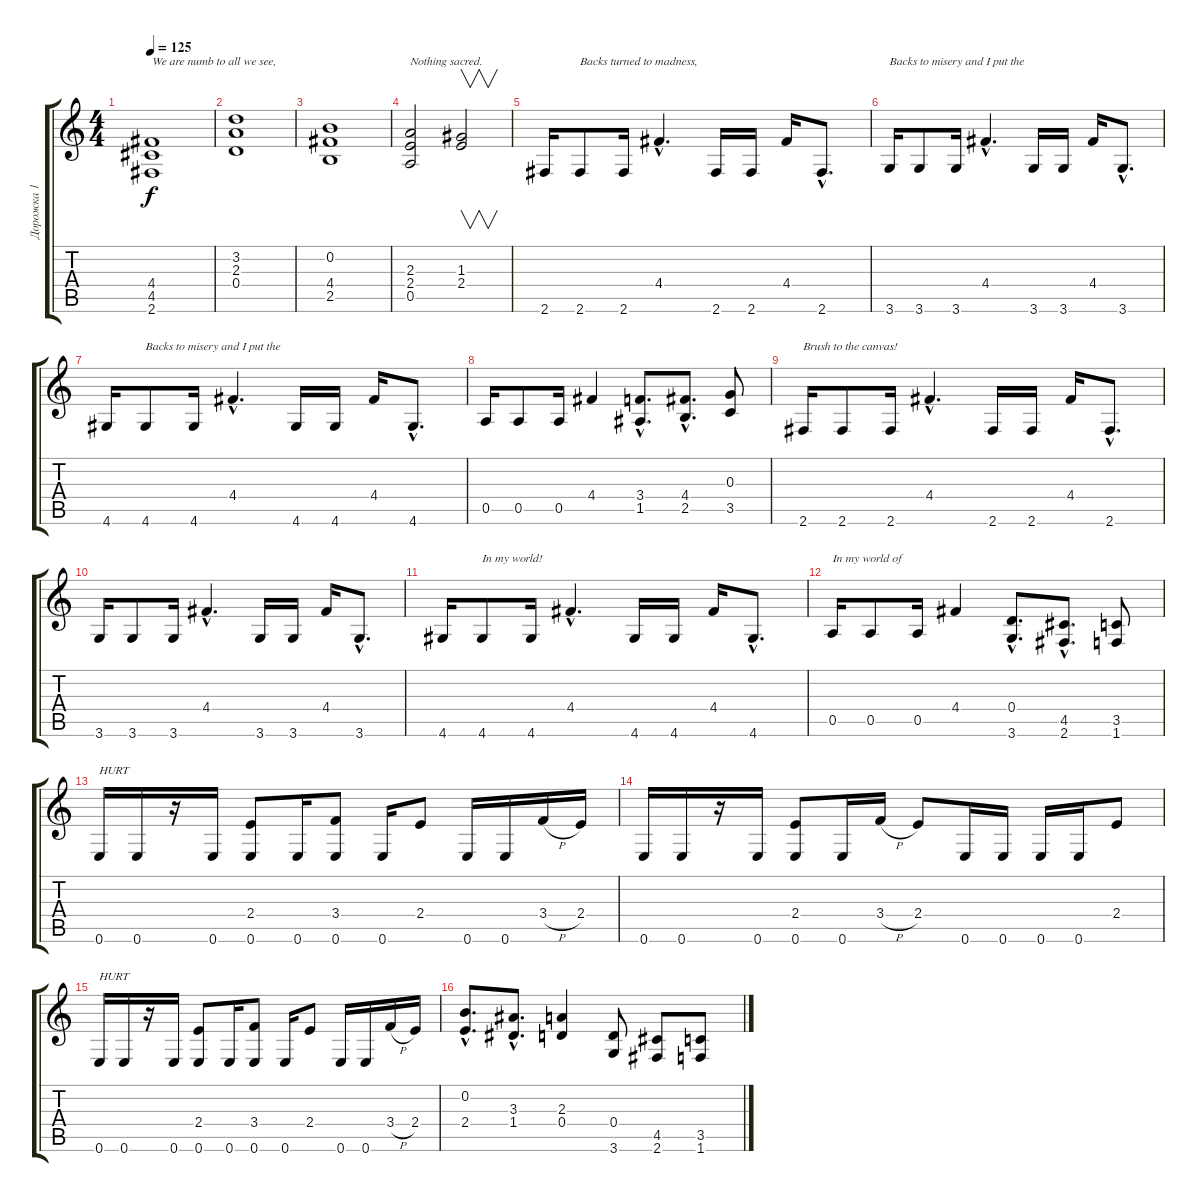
\track ("Дорожка 1" "Дорожка 1") {instrument distortionguitar}
\staff {score tabs}
\tuning (E4 B3 G3 D3 A2 E2) {hide}
\ts (4 4)
\tempo 125
\clef g2
\ks c
(4.4 4.5 2.6).1{txt "We are numb to all we see," dy f} |
(3.2 2.3 0.4).1 |
(0.2 4.4 2.5).1 |
(2.3 2.4 0.5).2{txt "Nothing sacred."} (1.3 2.4).2{v} |
2.6.16 2.6.8{txt "Backs turned to madness,"} 2.6.16 4.4{hac}.4{d} 2.6.16 2.6.16 4.4.16 2.6{hac}.8{d} |
3.6.16{txt "Backs to misery and I put the"} 3.6.8 3.6.16 4.4{hac}.4{d} 3.6.16 3.6.16 4.4.16 3.6{hac}.8{d} |
4.6.16 4.6.8{txt "Backs to misery and I put the"} 4.6.16 4.4{hac}.4{d} 4.6.16 4.6.16 4.4.16 4.6{hac}.8{d} |
0.5.16 0.5.8 0.5.16 4.4.4 (3.4{hac} 1.5{hac}).8{d} (4.4{hac} 2.5{hac}).8{d} (0.3 3.5).8 |
2.6.16{txt "Brush to the canvas!"} 2.6.8 2.6.16 4.4{hac}.4{d} 2.6.16 2.6.16 4.4.16 2.6{hac}.8{d} |
3.6.16 3.6.8 3.6.16 4.4{hac}.4{d} 3.6.16 3.6.16 4.4.16 3.6{hac}.8{d} |
4.6.16 4.6.8{txt "In my world!"} 4.6.16 4.4{hac}.4{d} 4.6.16 4.6.16 4.4.16 4.6{hac}.8{d} |
0.5.16{txt "In my world of"} 0.5.8 0.5.16 4.4.4 (0.4{hac} 3.6{hac}).8{d} (4.5{hac} 2.6{hac}).8{d} (3.5 1.6).8 |
0.6.16{txt "HURT"} 0.6.16 r.16 0.6.16 (2.4 0.6).8 0.6.16 (3.4 0.6).8 0.6.16 2.4.8 0.6.16 0.6.16 3.4{h}.16 2.4.16 |
0.6.16 0.6.16 r.16 0.6.16 (2.4 0.6).8 0.6.16 3.4{h}.16 2.4.8 0.6.16 0.6.16 0.6.16 0.6.16 2.4.8 |
0.6.16{txt "HURT"} 0.6.16 r.16 0.6.16 (2.4 0.6).8 0.6.16 (3.4 0.6).8 0.6.16 2.4.8 0.6.16 0.6.16 3.4{h}.16 2.4.16 |
(0.2{hac} 2.4{hac}).8{d} (3.3{hac} 1.4).8{d} (2.3 0.4).4 (0.4 3.6).8 (4.5 2.6).8 (3.5 1.6).8
